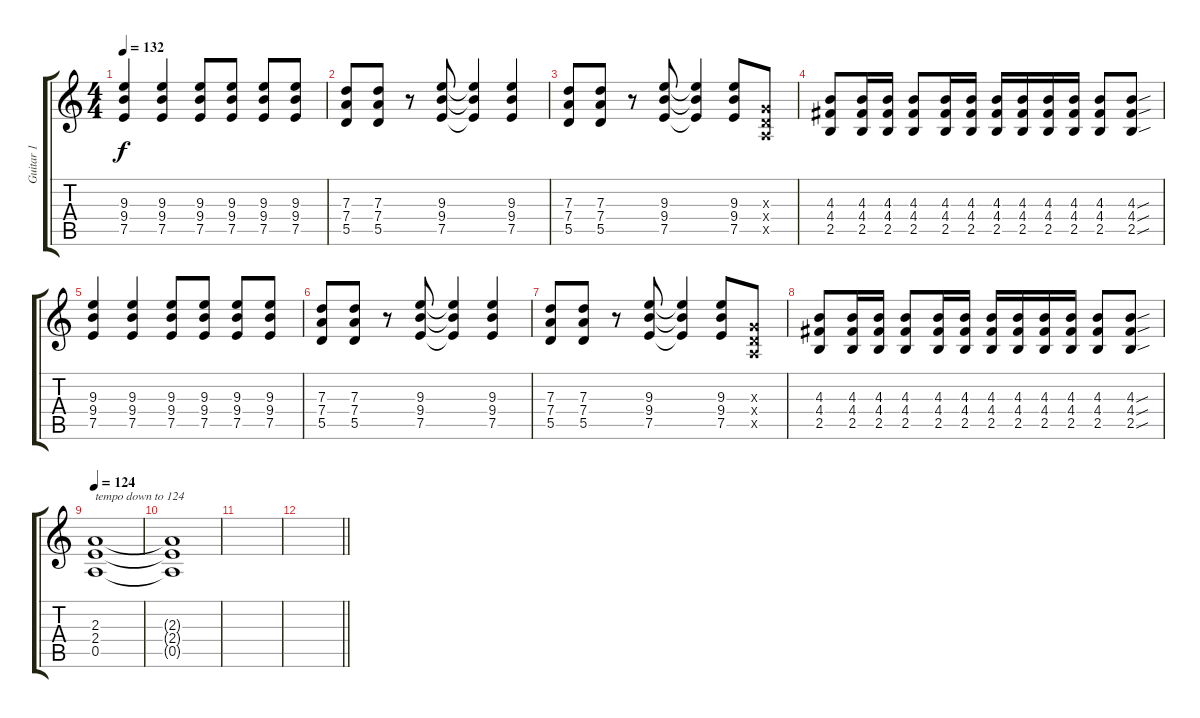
\track ("Guitar 1" "Guitar 1") {instrument electricguitarclean}
\staff {score tabs}
\tuning (E4 B3 G3 D3 A2 E2) {hide}
\ts (4 4)
\tempo 132
\clef g2
\ks c
(9.3 9.4 7.5).4{dy f} (9.3 9.4 7.5).4 (9.3 9.4 7.5).8 (9.3 9.4 7.5).8 (9.3 9.4 7.5).8 (9.3 9.4 7.5).8 |
(7.3 7.4 5.5).8 (7.3 7.4 5.5).8 r.8 (9.3 9.4 7.5).8 (9.3{t} 9.4{t} 7.5{t}).4 (9.3 9.4 7.5).4 |
(7.3 7.4 5.5).8 (7.3 7.4 5.5).8 r.8 (9.3 9.4 7.5).8 (9.3{t} 9.4{t} 7.5{t}).4 (9.3 9.4 7.5).8 (0.3{x} 0.4{x} 0.5{x}).8 |
(4.3 4.4 2.5).8 (4.3 4.4 2.5).16 (4.3 4.4 2.5).16 (4.3 4.4 2.5).8 (4.3 4.4 2.5).16 (4.3 4.4 2.5).16 (4.3 4.4 2.5).16 (4.3 4.4 2.5).16 (4.3 4.4 2.5).16 (4.3 4.4 2.5).16 (4.3 4.4 2.5).8 (4.3{sou} 4.4{sou} 2.5{sou}).8 |
(9.3 9.4 7.5).4 (9.3 9.4 7.5).4 (9.3 9.4 7.5).8 (9.3 9.4 7.5).8 (9.3 9.4 7.5).8 (9.3 9.4 7.5).8 |
(7.3 7.4 5.5).8 (7.3 7.4 5.5).8 r.8 (9.3 9.4 7.5).8 (9.3{t} 9.4{t} 7.5{t}).4 (9.3 9.4 7.5).4 |
(7.3 7.4 5.5).8 (7.3 7.4 5.5).8 r.8 (9.3 9.4 7.5).8 (9.3{t} 9.4{t} 7.5{t}).4 (9.3 9.4 7.5).8 (0.3{x} 0.4{x} 0.5{x}).8 |
(4.3 4.4 2.5).8 (4.3 4.4 2.5).16 (4.3 4.4 2.5).16 (4.3 4.4 2.5).8 (4.3 4.4 2.5).16 (4.3 4.4 2.5).16 (4.3 4.4 2.5).16 (4.3 4.4 2.5).16 (4.3 4.4 2.5).16 (4.3 4.4 2.5).16 (4.3 4.4 2.5).8 (4.3{sou} 4.4{sou} 2.5{sou}).8 |
\tempo 124
(2.3 2.4 0.5).1{txt "tempo down to 124"} |
(2.3{t} 2.4{t} 0.5{t}).1 |
|
\barLineRight lightlight
